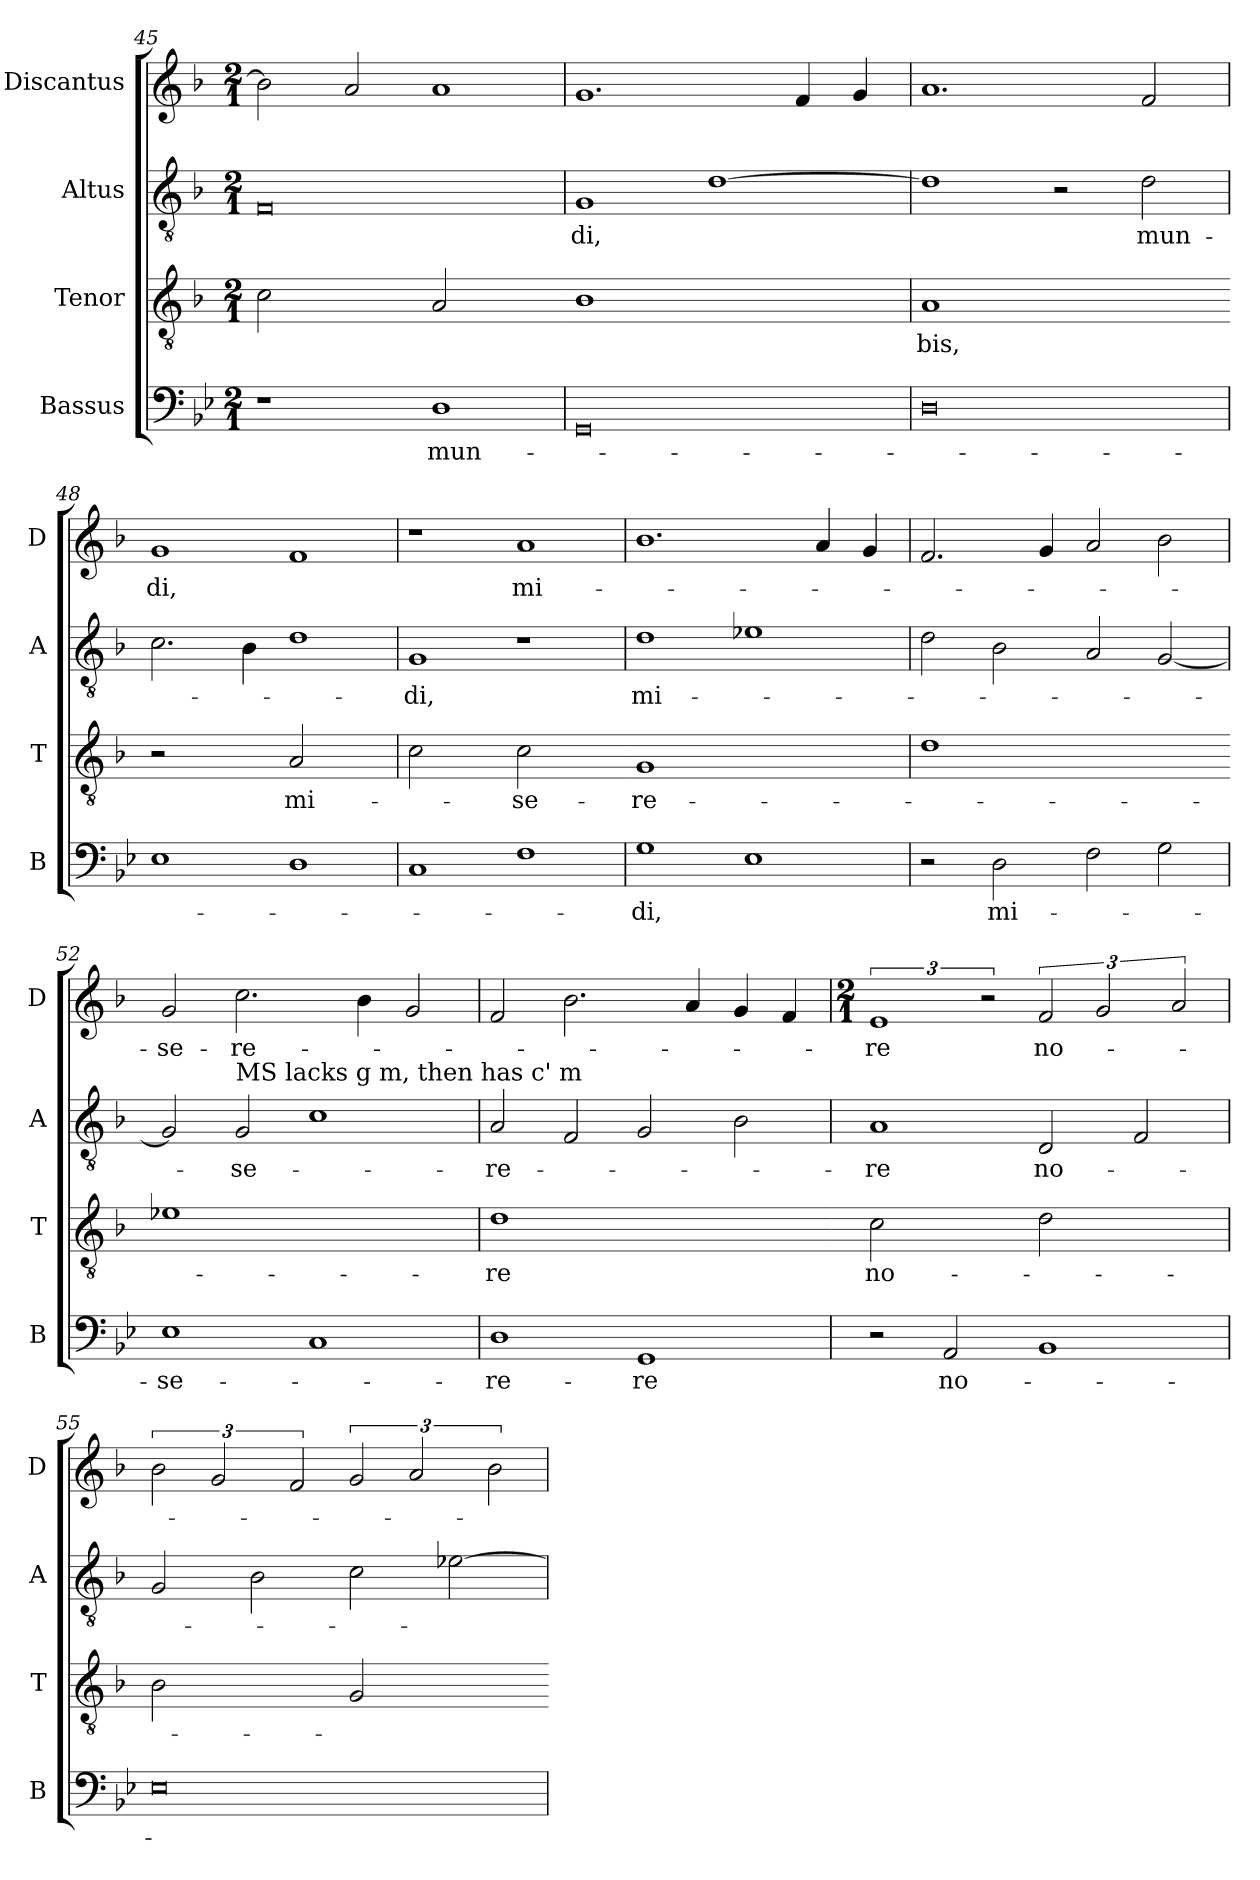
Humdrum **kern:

**kern	**text	**kern	**text	**kern	**text	**kern	**text
*part4	*part4	*part3	*part3	*part2	*part2	*part1	*part1
*staff4	*staff4	*staff3	*staff3	*staff2	*staff2	*staff1	*staff1
*I"Bassus	*	*I"Tenor	*	*I"Altus	*	*I"Discantus	*
*I'B	*	*I'T	*	*I'A	*	*I'D	*
*clefF4	*	*clefGv2	*	*clefGv2	*	*clefG2	*
*k[b-e-]	*	*k[b-]	*	*k[b-]	*	*k[b-]	*
*M2/1	*	*M2/1	*	*M2/1	*	*M2/1	*
=45	=45	=45	=45	=45	=45	=45	=45
!	!	!LO:N:vis=2	!	!	!	!	!
1r	.	1c	.	0F	.	2b-]	.
.	.	.	.	.	.	2a	.
!	!	!LO:N:vis=2	!	!	!	!	!
1D	mun-	1A	.	.	.	1a	.
=46	=46	=46-	=46	=46	=46	=46	=46
!	!	!LO:N:vis=1	!	!	!	!	!
0GG	.	0B-	.	1G	-di,	1.g	.
.	.	.	.	[1d	.	.	.
.	.	.	.	.	.	4f	.
.	.	.	.	.	.	4g	.
=47	=47	=47	=47	=47	=47	=47	=47
!	!	!LO:N:vis=1	!	!	!	!	!
0D	.	0A	-bis,	1d]	.	1.a	.
.	.	.	.	2r	.	.	.
.	.	.	.	2d	mun-	2f	.
=48	=48	=48-	=48	=48	=48	=48	=48
!	!	!LO:N:vis=2	!	!	!	!	!
1E-	.	1r	.	2.c	.	1g	-di,
.	.	.	.	4B-	.	.	.
!	!	!LO:N:vis=2	!	!	!	!	!
1D	.	1A	mi-	1d	.	1f	.
=49	=49	=49	=49	=49	=49	=49	=49
!	!	!LO:N:vis=2	!	!	!	!	!
1C	.	1c	.	1G	-di,	1r	.
!	!	!LO:N:vis=2	!	!	!	!	!
1F	.	1c	-se-	1r	.	1a	mi-
=50	=50	=50-	=50	=50	=50	=50	=50
!	!	!LO:N:vis=1	!	!	!	!	!
1G	-di,	0G	-re-	1d	mi-	1.b-	.
1E-	.	.	.	1e-X	.	.	.
.	.	.	.	.	.	4a	.
.	.	.	.	.	.	4g	.
=51	=51	=51	=51	=51	=51	=51	=51
!	!	!LO:N:vis=1	!	!	!	!	!
2r	.	0d	.	2d	.	2.f	.
2D	mi-	.	.	2B-	.	.	.
.	.	.	.	.	.	4g	.
2F	.	.	.	2A	.	2a	.
2G	.	.	.	[2G	.	2b-	.
=52	=52	=52-	=52	=52	=52	=52	=52
!	!	!LO:N:vis=1	!	!	!	!	!
1E-	-se-	0e-X	.	2G]	.	2g	-se-
!	!	!	!	!LO:TX:a:t=MS lacks g m, then has c' m	!	!	!
.	.	.	.	2G	-se-	2.cc	-re-
1C	.	.	.	1c	.	.	.
.	.	.	.	.	.	4b-	.
.	.	.	.	.	.	2g	.
=53	=53	=53	=53	=53	=53	=53	=53
!	!	!LO:N:vis=1	!	!	!	!	!
1D	-re-	0d	-re	2A	-re-	2f	.
.	.	.	.	2F	.	2.b-	.
1GG	-re	.	.	2G	.	.	.
.	.	.	.	.	.	4a	.
.	.	.	.	2B-	.	4g	.
.	.	.	.	.	.	4f	.
=54	=54	=54-	=54	=54	=54	=54	=54
*	*	*	*	*	*	*M2/1	*
!	!	!LO:N:vis=2	!	!	!	!	!
2r	.	1c	no-	1A	-re	3%2e	-re
2AA	no-	.	.	.	.	.	.
.	.	.	.	.	.	3r	.
!	!	!LO:N:vis=2	!	!	!	!	!
1BB-	.	1d	.	2D	no-	3f	no-
.	.	.	.	.	.	3g	.
.	.	.	.	2F	.	.	.
.	.	.	.	.	.	3a	.
=55	=55	=55	=55	=55	=55	=55	=55
!	!	!LO:N:vis=2	!	!	!	!	!
0E-	.	1B-	.	2G	.	3b-	.
.	.	.	.	.	.	3g	.
.	.	.	.	2B-	.	.	.
.	.	.	.	.	.	3f	.
!	!	!LO:N:vis=2	!	!	!	!	!
.	.	1G	.	2c	.	3g	.
.	.	.	.	.	.	3a	.
.	.	.	.	[2e-X	.	.	.
.	.	.	.	.	.	3b-	.
=	=	=-	=	=	=	=	=
*-	*-	*-	*-	*-	*-	*-	*-
